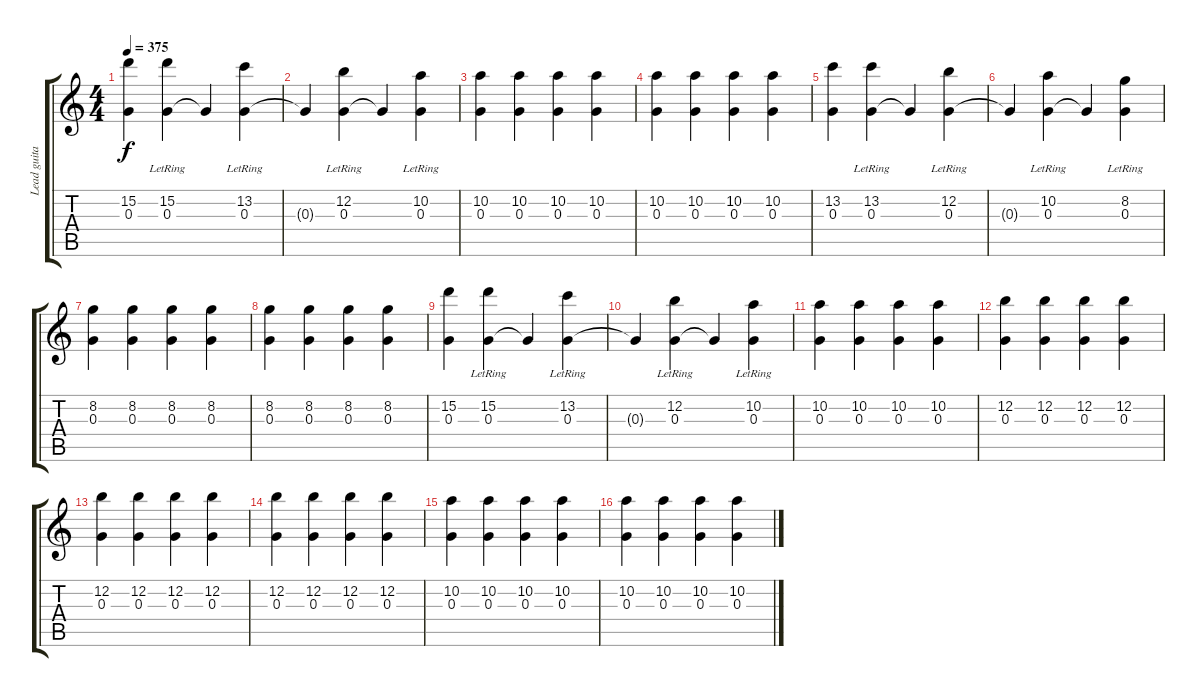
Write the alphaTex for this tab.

\track ("Lead guitar" "Lead guita") {instrument acousticguitarsteel}
\staff {score tabs}
\tuning (E4 B3 G3 D3 A2 E2) {hide}
\ts (4 4)
\tempo 375
\clef g2
\ks c
(15.2 0.3).4{dy f} (15.2{lr} 0.3).4 0.3{t}.4 (13.2{lr} 0.3).4 |
0.3{t}.4 (12.2{lr} 0.3).4 0.3{t}.4 (10.2{lr} 0.3).4 |
(10.2 0.3).4 (10.2 0.3).4 (10.2 0.3).4 (10.2 0.3).4 |
(10.2 0.3).4 (10.2 0.3).4 (10.2 0.3).4 (10.2 0.3).4 |
(13.2 0.3).4 (13.2{lr} 0.3).4 0.3{t}.4 (12.2{lr} 0.3).4 |
0.3{t}.4 (10.2{lr} 0.3).4 0.3{t}.4 (8.2{lr} 0.3).4 |
(8.2 0.3).4 (8.2 0.3).4 (8.2 0.3).4 (8.2 0.3).4 |
(8.2 0.3).4 (8.2 0.3).4 (8.2 0.3).4 (8.2 0.3).4 |
(15.2 0.3).4 (15.2{lr} 0.3).4 0.3{t}.4 (13.2{lr} 0.3).4 |
0.3{t}.4 (12.2{lr} 0.3).4 0.3{t}.4 (10.2{lr} 0.3).4 |
(10.2 0.3).4 (10.2 0.3).4 (10.2 0.3).4 (10.2 0.3).4 |
(12.2 0.3).4 (12.2 0.3).4 (12.2 0.3).4 (12.2 0.3).4 |
(12.2 0.3).4 (12.2 0.3).4 (12.2 0.3).4 (12.2 0.3).4 |
(12.2 0.3).4 (12.2 0.3).4 (12.2 0.3).4 (12.2 0.3).4 |
(10.2 0.3).4 (10.2 0.3).4 (10.2 0.3).4 (10.2 0.3).4 |
(10.2 0.3).4 (10.2 0.3).4 (10.2 0.3).4 (10.2 0.3).4
